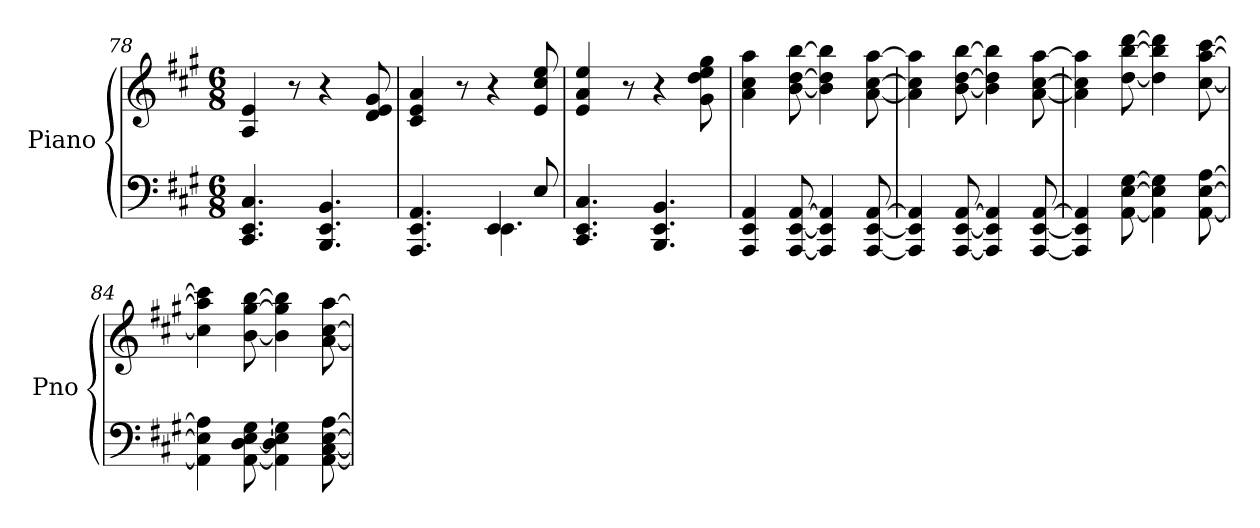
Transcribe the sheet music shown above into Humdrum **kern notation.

**kern	**kern
*part1	*part1
*staff2	*staff1
*I"Piano	*
*I'Pno	*
*clefF4	*clefG2
*k[f#c#g#]	*k[f#c#g#]
*A:	*A:
*M6/8	*M6/8
=78	=78
4.CC#/ 4.EE/ 4.C#/	4A/ 4e/
.	8r
4.BBB/ 4.EE/ 4.BB/	4r
.	8d/ 8e/ 8g#/
!!LO:LB:g=z
=79	=79
*^	*
4.AAA/ 4.EE/ 4.AA/	4.ryy	4c#/ 4e/ 4a/
.	.	8r
4EE/	4.EE\	4r
8E/	.	8e/ 8cc#/ 8ee/
*v	*v	*
=80	=80
4.CC#/ 4.EE/ 4.C#/	4e/ 4a/ 4ee/
.	8r
4.BBB/ 4.EE/ 4.BB/	4r
.	8g#\ 8dd\ 8ee\ 8gg#\
=81	=81
4AAA/ 4EE/ 4AA/	4a\ 4cc#\ 4aa\
[8AAA/ [8EE/ [8AA/	[8b\ [8dd\ [8bb\
4AAA/] 4EE/] 4AA/]	4b\] 4dd\] 4bb\]
[8AAA/ [8EE/ [8AA/	[8a\ [8cc#\ [8aa\
=82	=82
4AAA/] 4EE/] 4AA/]	4a\] 4cc#\] 4aa\]
[8AAA/ [8EE/ [8AA/	[8b\ [8dd\ [8bb\
4AAA/] 4EE/] 4AA/]	4b\] 4dd\] 4bb\]
[8AAA/ [8EE/ [8AA/	[8a\ [8cc#\ [8aa\
=83	=83
4AAA/] 4EE/] 4AA/]	4a\] 4cc#\] 4aa\]
[8AA\ [8E\ [8G#\	[8dd\ [8bb\ [8ddd\
4AA\] 4E\] 4G#\]	4dd\] 4bb\] 4ddd\]
[8AA\ [8E\ [8A\	[8cc#\ [8aa\ [8ccc#\
=84	=84
4AA\] 4E\] 4A\]	4cc#\] 4aa\] 4ccc#\]
[8AA\ [8D\ [8E\ [8G#\	[8b\ [8gg#\ [8bb\
4AA\] 4D\] 4E\] 4G#\]	4b\] 4gg#\] 4bb\]
[8AA\ [8C#\ [8E\ [8A\	[8a\ [8cc#\ [8aa\
=	=
*-	*-
